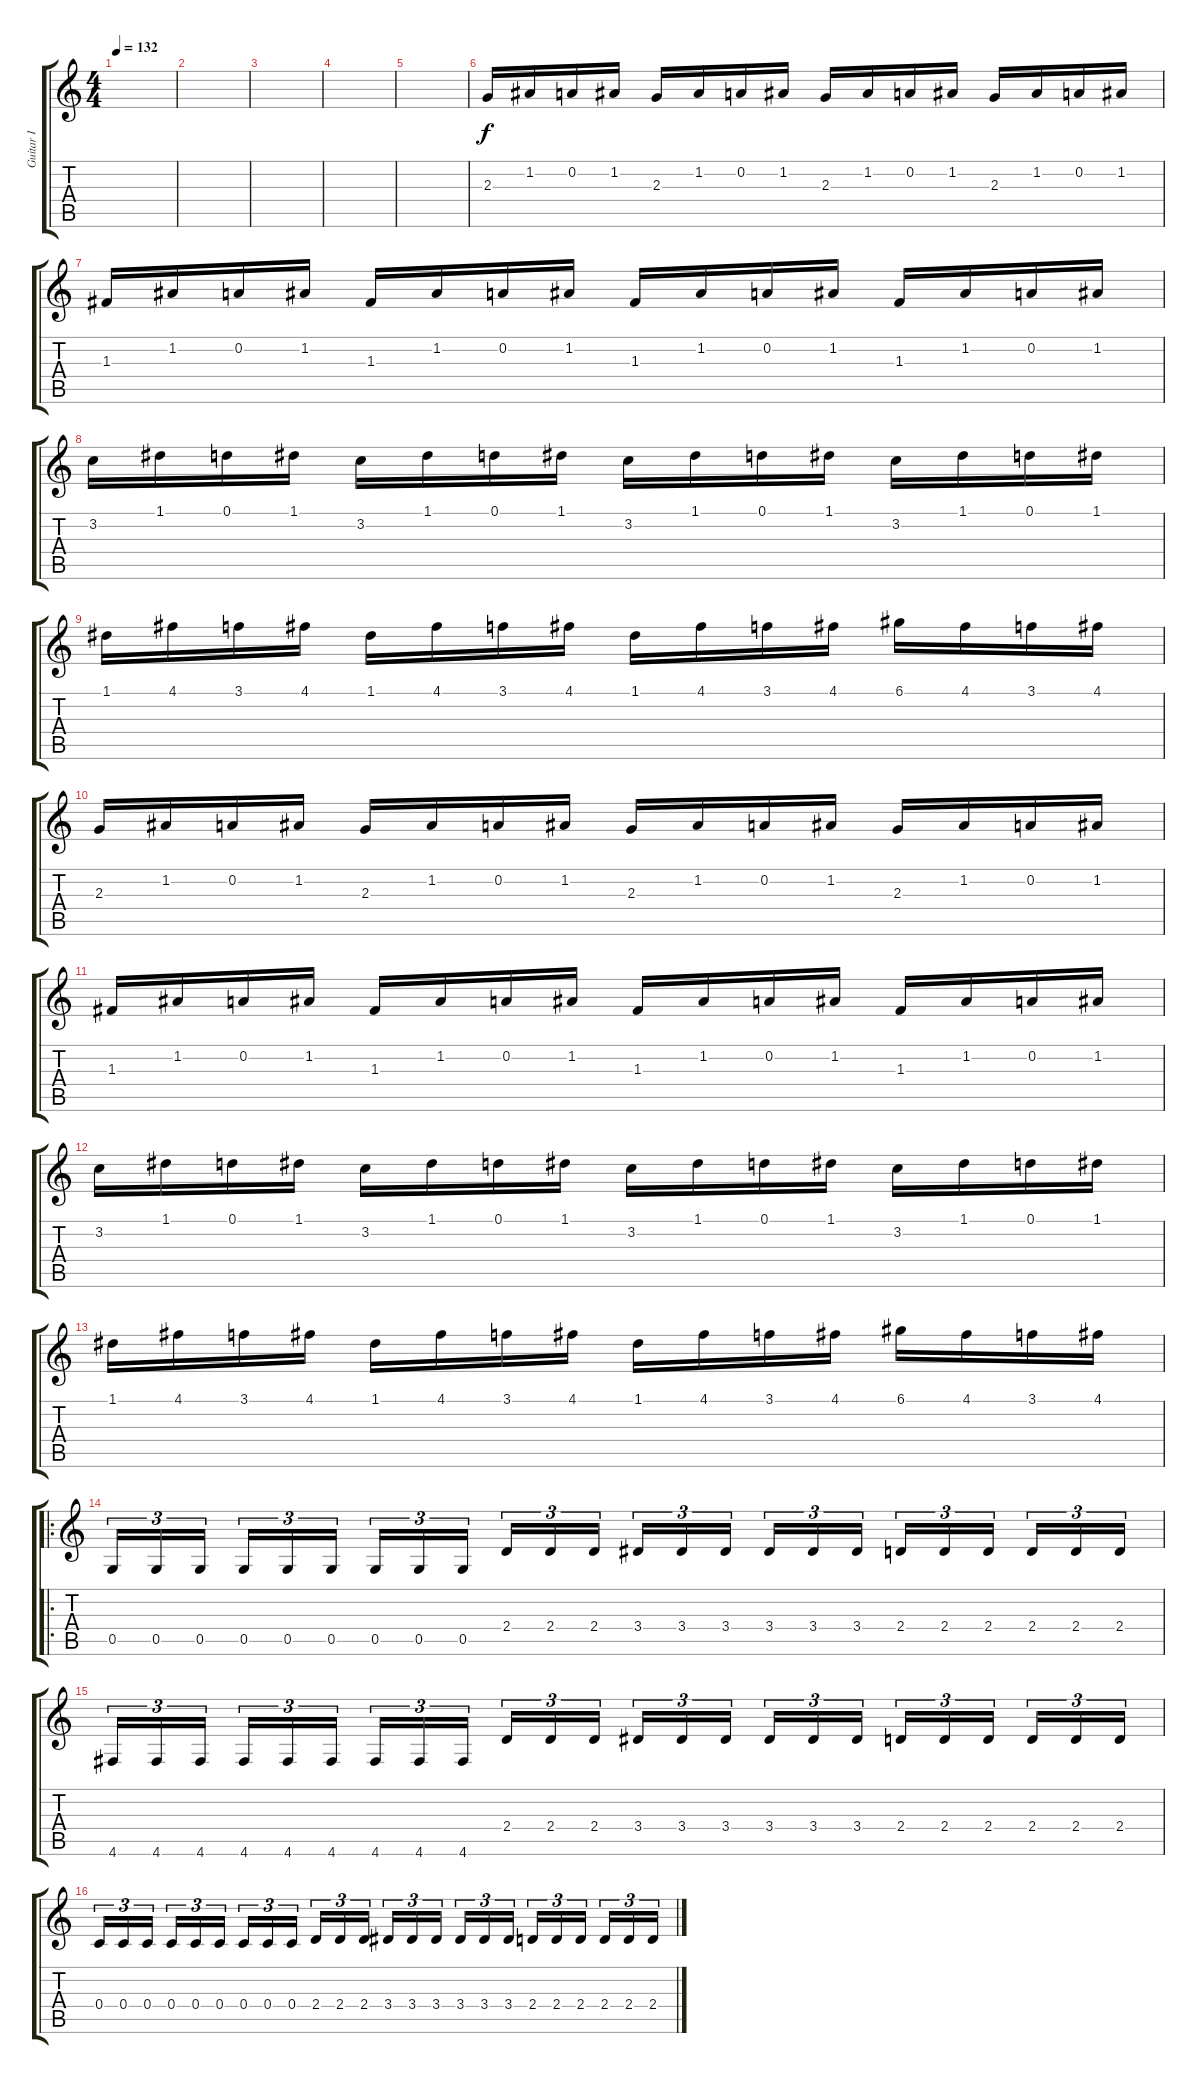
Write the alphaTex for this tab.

\track ("Guitar I" "Guitar I") {instrument distortionguitar}
\staff {score tabs}
\tuning (D4 A3 F3 C3 G2 D2) {hide}
\ts (4 4)
\tempo 132
\clef g2
\ks c
|
|
|
|
|
2.3.16 1.2.16 0.2.16 1.2.16 2.3.16 1.2.16 0.2.16 1.2.16 2.3.16 1.2.16 0.2.16 1.2.16 2.3.16 1.2.16 0.2.16 1.2.16 |
1.3.16 1.2.16 0.2.16 1.2.16 1.3.16 1.2.16 0.2.16 1.2.16 1.3.16 1.2.16 0.2.16 1.2.16 1.3.16 1.2.16 0.2.16 1.2.16 |
3.2.16 1.1.16 0.1.16 1.1.16 3.2.16 1.1.16 0.1.16 1.1.16 3.2.16 1.1.16 0.1.16 1.1.16 3.2.16 1.1.16 0.1.16 1.1.16 |
1.1.16 4.1.16 3.1.16 4.1.16 1.1.16 4.1.16 3.1.16 4.1.16 1.1.16 4.1.16 3.1.16 4.1.16 6.1.16 4.1.16 3.1.16 4.1.16 |
2.3.16 1.2.16 0.2.16 1.2.16 2.3.16 1.2.16 0.2.16 1.2.16 2.3.16 1.2.16 0.2.16 1.2.16 2.3.16 1.2.16 0.2.16 1.2.16 |
1.3.16 1.2.16 0.2.16 1.2.16 1.3.16 1.2.16 0.2.16 1.2.16 1.3.16 1.2.16 0.2.16 1.2.16 1.3.16 1.2.16 0.2.16 1.2.16 |
3.2.16 1.1.16 0.1.16 1.1.16 3.2.16 1.1.16 0.1.16 1.1.16 3.2.16 1.1.16 0.1.16 1.1.16 3.2.16 1.1.16 0.1.16 1.1.16 |
1.1.16 4.1.16 3.1.16 4.1.16 1.1.16 4.1.16 3.1.16 4.1.16 1.1.16 4.1.16 3.1.16 4.1.16 6.1.16 4.1.16 3.1.16 4.1.16 |
\ro
0.5.16{tu (3 2)} 0.5.16{tu (3 2)} 0.5.16{tu (3 2)} 0.5.16{tu (3 2)} 0.5.16{tu (3 2)} 0.5.16{tu (3 2)} 0.5.16{tu (3 2)} 0.5.16{tu (3 2)} 0.5.16{tu (3 2)} 2.4.16{tu (3 2)} 2.4.16{tu (3 2)} 2.4.16{tu (3 2)} 3.4.16{tu (3 2)} 3.4.16{tu (3 2)} 3.4.16{tu (3 2)} 3.4.16{tu (3 2)} 3.4.16{tu (3 2)} 3.4.16{tu (3 2)} 2.4.16{tu (3 2)} 2.4.16{tu (3 2)} 2.4.16{tu (3 2)} 2.4.16{tu (3 2)} 2.4.16{tu (3 2)} 2.4.16{tu (3 2)} |
4.6.16{tu (3 2)} 4.6.16{tu (3 2)} 4.6.16{tu (3 2)} 4.6.16{tu (3 2)} 4.6.16{tu (3 2)} 4.6.16{tu (3 2)} 4.6.16{tu (3 2)} 4.6.16{tu (3 2)} 4.6.16{tu (3 2)} 2.4.16{tu (3 2)} 2.4.16{tu (3 2)} 2.4.16{tu (3 2)} 3.4.16{tu (3 2)} 3.4.16{tu (3 2)} 3.4.16{tu (3 2)} 3.4.16{tu (3 2)} 3.4.16{tu (3 2)} 3.4.16{tu (3 2)} 2.4.16{tu (3 2)} 2.4.16{tu (3 2)} 2.4.16{tu (3 2)} 2.4.16{tu (3 2)} 2.4.16{tu (3 2)} 2.4.16{tu (3 2)} |
0.4.16{tu (3 2)} 0.4.16{tu (3 2)} 0.4.16{tu (3 2)} 0.4.16{tu (3 2)} 0.4.16{tu (3 2)} 0.4.16{tu (3 2)} 0.4.16{tu (3 2)} 0.4.16{tu (3 2)} 0.4.16{tu (3 2)} 2.4.16{tu (3 2)} 2.4.16{tu (3 2)} 2.4.16{tu (3 2)} 3.4.16{tu (3 2)} 3.4.16{tu (3 2)} 3.4.16{tu (3 2)} 3.4.16{tu (3 2)} 3.4.16{tu (3 2)} 3.4.16{tu (3 2)} 2.4.16{tu (3 2)} 2.4.16{tu (3 2)} 2.4.16{tu (3 2)} 2.4.16{tu (3 2)} 2.4.16{tu (3 2)} 2.4.16{tu (3 2)}
